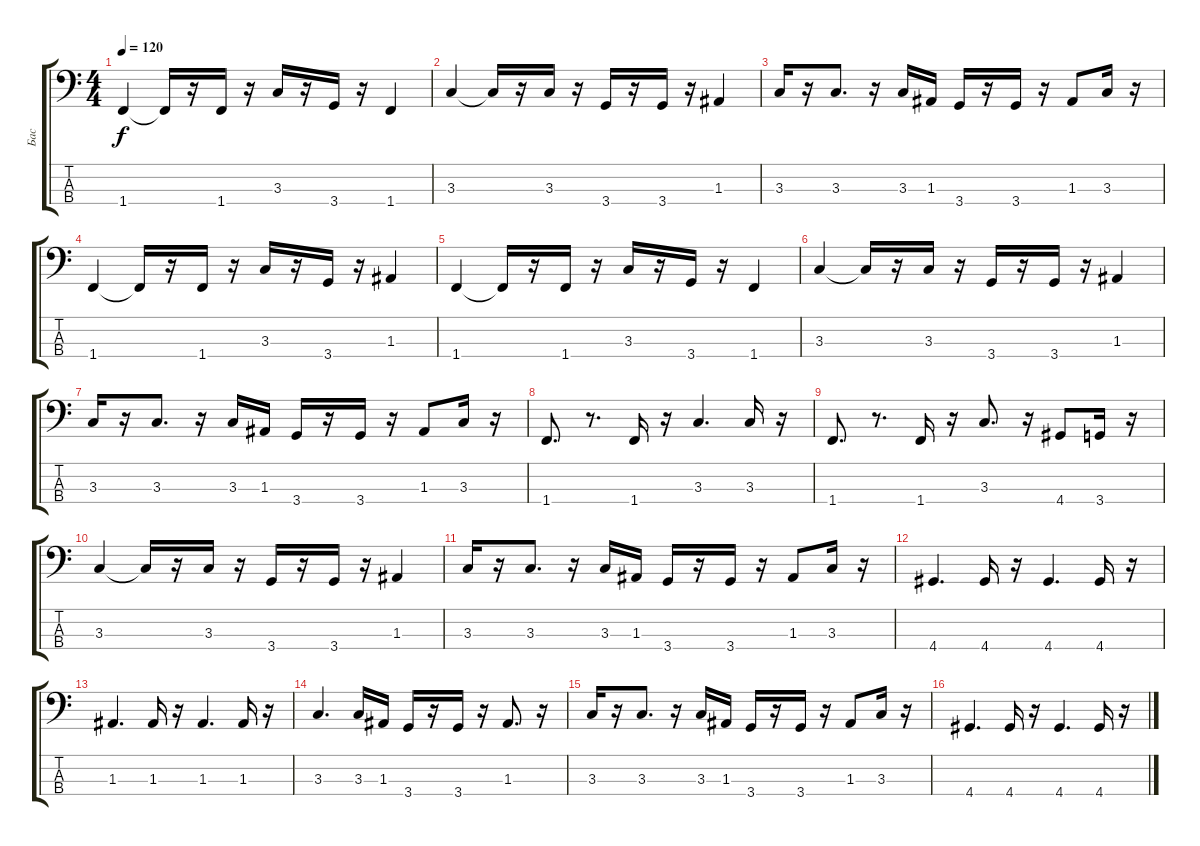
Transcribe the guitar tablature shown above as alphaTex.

\track ("Бас" "Бас") {instrument electricbassfinger}
\staff {score tabs}
\tuning (G2 D2 A1 E1) {hide}
\ts (4 4)
\tempo 120
\clef f4
\ks c
1.4.4{dy f} 1.4{t}.16 r.16 1.4.16 r.16 3.3.16 r.16 3.4.16 r.16 1.4.4 |
3.3.4 3.3{t}.16 r.16 3.3.16 r.16 3.4.16 r.16 3.4.16 r.16 1.3.4 |
3.3.16 r.16 3.3.8{d} r.16 3.3.16 1.3.16 3.4.16 r.16 3.4.16 r.16 1.3.8 3.3.16 r.16 |
1.4.4 1.4{t}.16 r.16 1.4.16 r.16 3.3.16 r.16 3.4.16 r.16 1.3.4 |
1.4.4 1.4{t}.16 r.16 1.4.16 r.16 3.3.16 r.16 3.4.16 r.16 1.4.4 |
3.3.4 3.3{t}.16 r.16 3.3.16 r.16 3.4.16 r.16 3.4.16 r.16 1.3.4 |
3.3.16 r.16 3.3.8{d} r.16 3.3.16 1.3.16 3.4.16 r.16 3.4.16 r.16 1.3.8 3.3.16 r.16 |
1.4.8{d} r.8{d} 1.4.16 r.16 3.3.4{d} 3.3.16 r.16 |
1.4.8{d} r.8{d} 1.4.16 r.16 3.3.8{d} r.16 4.4.8 3.4.16 r.16 |
3.3.4 3.3{t}.16 r.16 3.3.16 r.16 3.4.16 r.16 3.4.16 r.16 1.3.4 |
3.3.16 r.16 3.3.8{d} r.16 3.3.16 1.3.16 3.4.16 r.16 3.4.16 r.16 1.3.8 3.3.16 r.16 |
4.4.4{d} 4.4.16 r.16 4.4.4{d} 4.4.16 r.16 |
1.3.4{d} 1.3.16 r.16 1.3.4{d} 1.3.16 r.16 |
3.3.4{d} 3.3.16 1.3.16 3.4.16 r.16 3.4.16 r.16 1.3.8{d} r.16 |
3.3.16 r.16 3.3.8{d} r.16 3.3.16 1.3.16 3.4.16 r.16 3.4.16 r.16 1.3.8 3.3.16 r.16 |
4.4.4{d} 4.4.16 r.16 4.4.4{d} 4.4.16 r.16
